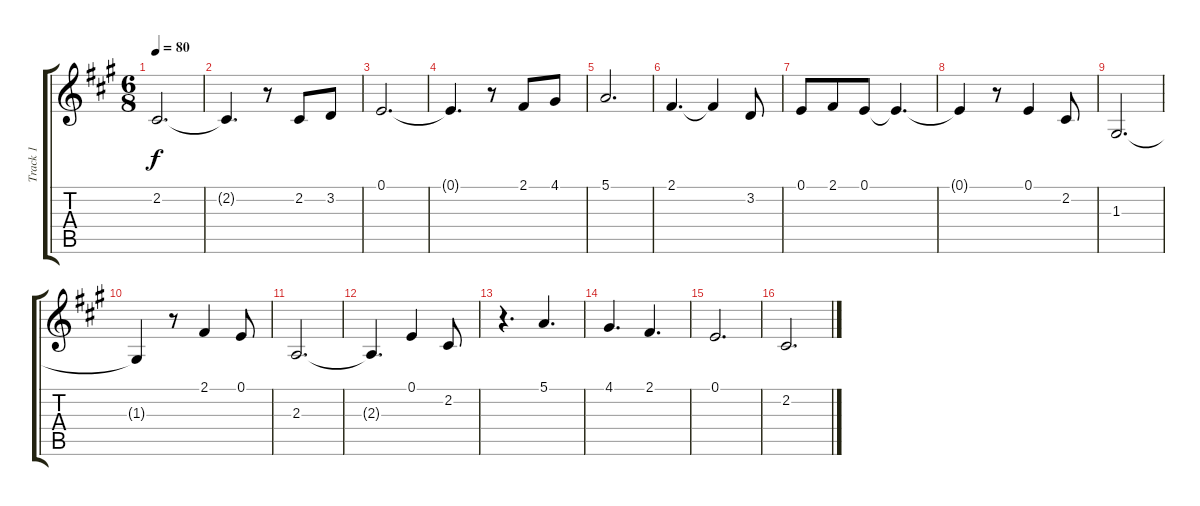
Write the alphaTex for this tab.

\track ("Track 1" "Track 1") {instrument flute}
\staff {score tabs}
\tuning (E4 B3 G3 D3 A2 E2) {hide}
\ts (6 8)
\tempo 80
\clef g2
\ks a
2.2.2{d dy f} |
2.2{t}.4{d} r.8 2.2.8 3.2.8 |
0.1.2{d} |
0.1{t}.4{d} r.8 2.1.8 4.1.8 |
5.1.2{d} |
2.1.4{d} 2.1{t}.4 3.2.8 |
0.1.8 2.1.8 0.1.8 0.1{t}.4{d} |
0.1{t}.4 r.8 0.1.4 2.2.8 |
1.3.2{d} |
1.3{t}.4 r.8 2.1.4 0.1.8 |
2.3.2{d} |
2.3{t}.4{d} 0.1.4 2.2.8 |
r.4{d} 5.1.4{d} |
4.1.4{d} 2.1.4{d} |
0.1.2{d} |
2.2.2{d}
